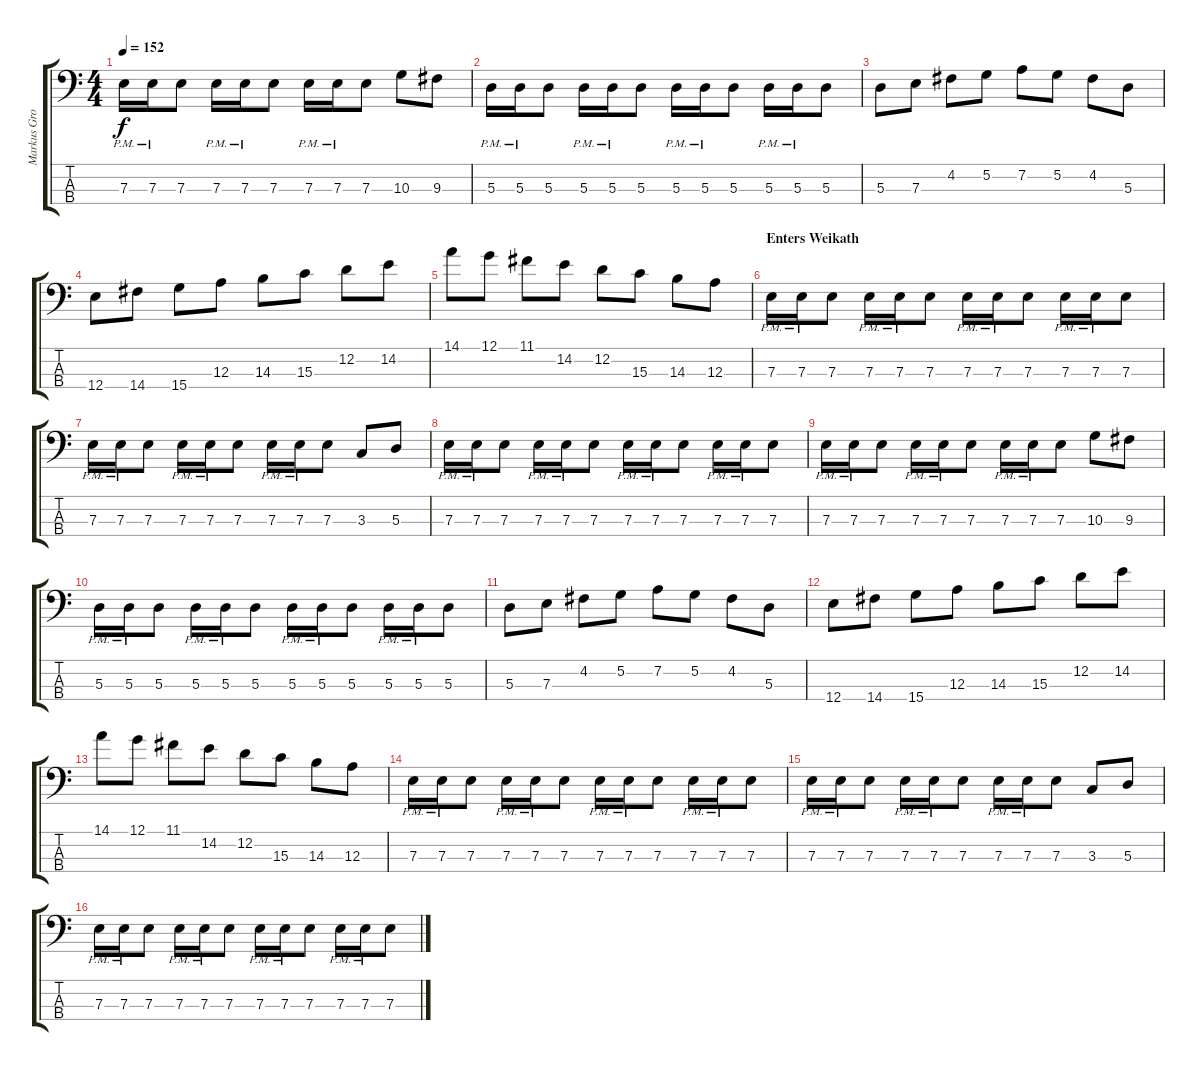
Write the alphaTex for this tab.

\track ("Markus Grosskopf" "Markus Gro") {instrument electricbassfinger}
\staff {score tabs}
\tuning (G2 D2 A1 E1) {hide}
\ts (4 4)
\tempo 152
\clef f4
\ks c
7.3{pm}.16{dy f} 7.3{pm}.16 7.3.8 7.3{pm}.16 7.3{pm}.16 7.3.8 7.3{pm}.16 7.3{pm}.16 7.3.8 10.3.8 9.3.8 |
5.3{pm}.16 5.3{pm}.16 5.3.8 5.3{pm}.16 5.3{pm}.16 5.3.8 5.3{pm}.16 5.3{pm}.16 5.3.8 5.3{pm}.16 5.3{pm}.16 5.3.8 |
5.3.8 7.3.8 4.2.8 5.2.8 7.2.8 5.2.8 4.2.8 5.3.8 |
12.4.8 14.4.8 15.4.8 12.3.8 14.3.8 15.3.8 12.2.8 14.2.8 |
14.1.8 12.1.8 11.1.8 14.2.8 12.2.8 15.3.8 14.3.8 12.3.8 |
\section ("" "Enters Weikath")
7.3{pm}.16 7.3{pm}.16 7.3.8 7.3{pm}.16 7.3{pm}.16 7.3.8 7.3{pm}.16 7.3{pm}.16 7.3.8 7.3{pm}.16 7.3{pm}.16 7.3.8 |
7.3{pm}.16 7.3{pm}.16 7.3.8 7.3{pm}.16 7.3{pm}.16 7.3.8 7.3{pm}.16 7.3{pm}.16 7.3.8 3.3.8 5.3.8 |
7.3{pm}.16 7.3{pm}.16 7.3.8 7.3{pm}.16 7.3{pm}.16 7.3.8 7.3{pm}.16 7.3{pm}.16 7.3.8 7.3{pm}.16 7.3{pm}.16 7.3.8 |
7.3{pm}.16 7.3{pm}.16 7.3.8 7.3{pm}.16 7.3{pm}.16 7.3.8 7.3{pm}.16 7.3{pm}.16 7.3.8 10.3.8 9.3.8 |
5.3{pm}.16 5.3{pm}.16 5.3.8 5.3{pm}.16 5.3{pm}.16 5.3.8 5.3{pm}.16 5.3{pm}.16 5.3.8 5.3{pm}.16 5.3{pm}.16 5.3.8 |
5.3.8 7.3.8 4.2.8 5.2.8 7.2.8 5.2.8 4.2.8 5.3.8 |
12.4.8 14.4.8 15.4.8 12.3.8 14.3.8 15.3.8 12.2.8 14.2.8 |
14.1.8 12.1.8 11.1.8 14.2.8 12.2.8 15.3.8 14.3.8 12.3.8 |
7.3{pm}.16 7.3{pm}.16 7.3.8 7.3{pm}.16 7.3{pm}.16 7.3.8 7.3{pm}.16 7.3{pm}.16 7.3.8 7.3{pm}.16 7.3{pm}.16 7.3.8 |
7.3{pm}.16 7.3{pm}.16 7.3.8 7.3{pm}.16 7.3{pm}.16 7.3.8 7.3{pm}.16 7.3{pm}.16 7.3.8 3.3.8 5.3.8 |
7.3{pm}.16 7.3{pm}.16 7.3.8 7.3{pm}.16 7.3{pm}.16 7.3.8 7.3{pm}.16 7.3{pm}.16 7.3.8 7.3{pm}.16 7.3{pm}.16 7.3.8
